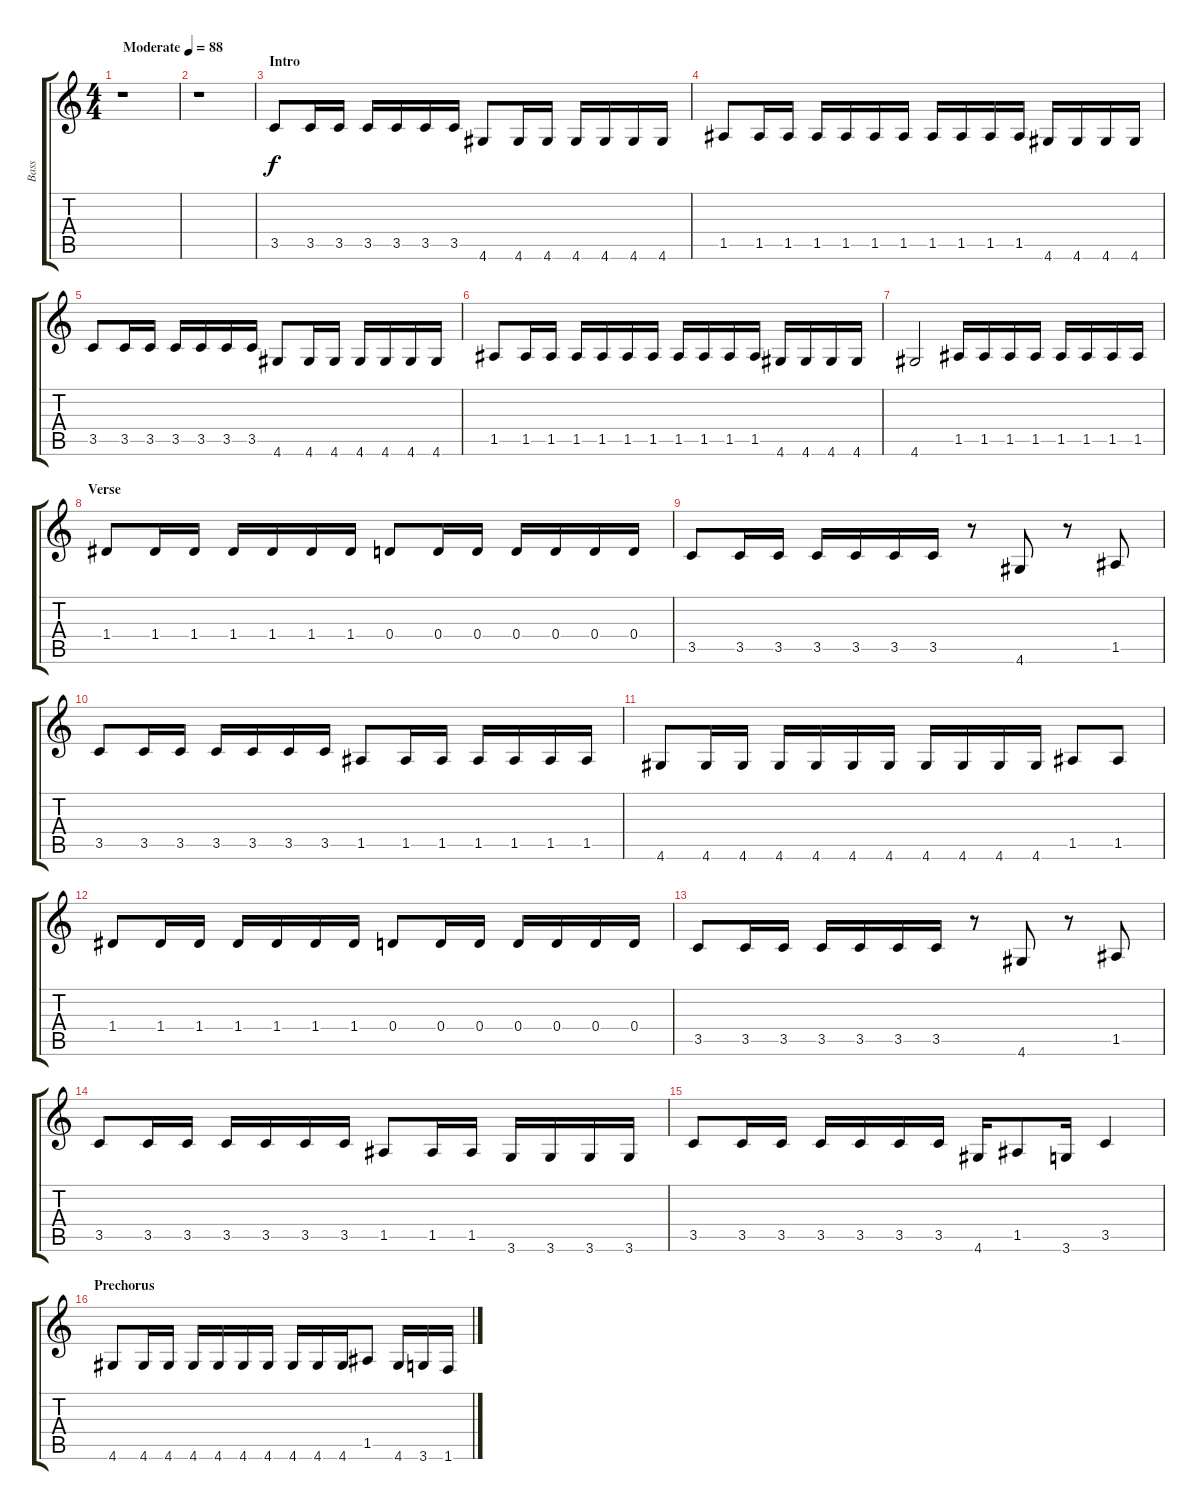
\track ("Bass" "Bass") {instrument electricbasspick}
\staff {score tabs}
\tuning (E4 B3 G3 D3 A2 E2) {hide}
\ts (4 4)
\tempo (88 "Moderate")
\clef g2
\ks c
r.1{dy f instrument electricbasspick} |
r.1 |
\section ("" "Intro")
3.5.8 3.5.16 3.5.16 3.5.16 3.5.16 3.5.16 3.5.16 4.6.8 4.6.16 4.6.16 4.6.16 4.6.16 4.6.16 4.6.16 |
1.5.8 1.5.16 1.5.16 1.5.16 1.5.16 1.5.16 1.5.16 1.5.16 1.5.16 1.5.16 1.5.16 4.6.16 4.6.16 4.6.16 4.6.16 |
3.5.8 3.5.16 3.5.16 3.5.16 3.5.16 3.5.16 3.5.16 4.6.8 4.6.16 4.6.16 4.6.16 4.6.16 4.6.16 4.6.16 |
1.5.8 1.5.16 1.5.16 1.5.16 1.5.16 1.5.16 1.5.16 1.5.16 1.5.16 1.5.16 1.5.16 4.6.16 4.6.16 4.6.16 4.6.16 |
4.6.2 1.5.16 1.5.16 1.5.16 1.5.16 1.5.16 1.5.16 1.5.16 1.5.16 |
\section ("" "Verse")
1.4.8 1.4.16 1.4.16 1.4.16 1.4.16 1.4.16 1.4.16 0.4.8 0.4.16 0.4.16 0.4.16 0.4.16 0.4.16 0.4.16 |
3.5.8 3.5.16 3.5.16 3.5.16 3.5.16 3.5.16 3.5.16 r.8 4.6.8 r.8 1.5.8 |
3.5.8 3.5.16 3.5.16 3.5.16 3.5.16 3.5.16 3.5.16 1.5.8 1.5.16 1.5.16 1.5.16 1.5.16 1.5.16 1.5.16 |
4.6.8 4.6.16 4.6.16 4.6.16 4.6.16 4.6.16 4.6.16 4.6.16 4.6.16 4.6.16 4.6.16 1.5.8 1.5.8 |
1.4.8 1.4.16 1.4.16 1.4.16 1.4.16 1.4.16 1.4.16 0.4.8 0.4.16 0.4.16 0.4.16 0.4.16 0.4.16 0.4.16 |
3.5.8 3.5.16 3.5.16 3.5.16 3.5.16 3.5.16 3.5.16 r.8 4.6.8 r.8 1.5.8 |
3.5.8 3.5.16 3.5.16 3.5.16 3.5.16 3.5.16 3.5.16 1.5.8 1.5.16 1.5.16 3.6.16 3.6.16 3.6.16 3.6.16 |
3.5.8 3.5.16 3.5.16 3.5.16 3.5.16 3.5.16 3.5.16 4.6.16 1.5.8 3.6.16 3.5.4 |
\section ("" "Prechorus")
4.6.8 4.6.16 4.6.16 4.6.16 4.6.16 4.6.16 4.6.16 4.6.16 4.6.16 4.6.16 1.5.8 4.6.16 3.6.16 1.6.16
